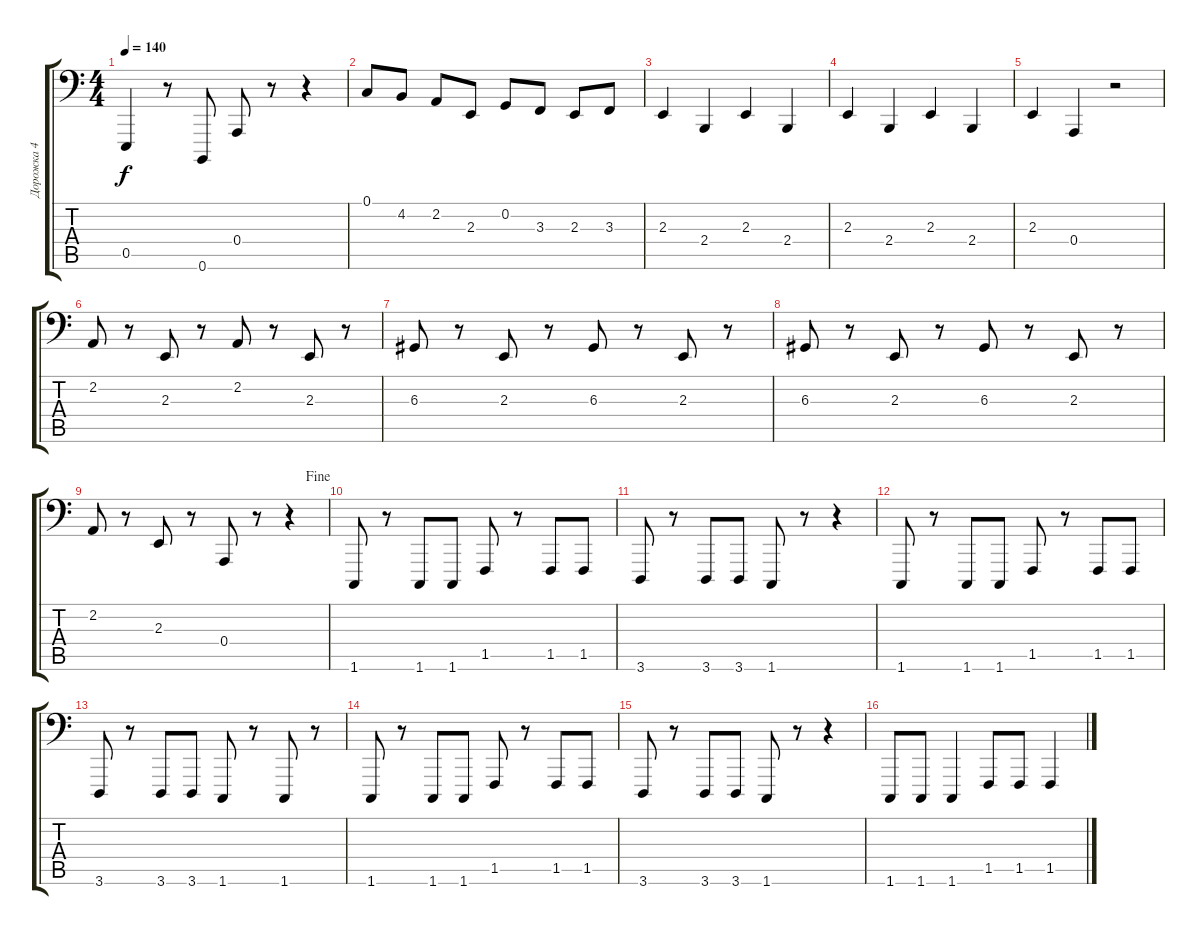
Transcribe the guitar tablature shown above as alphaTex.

\track ("Дорожка 4" "Дорожка 4") {instrument acousticgrandpiano}
\staff {score tabs}
\tuning (C3 G2 D2 A1 E1 B0) {hide}
\ts (4 4)
\tempo 140
\clef f4
\ks c
0.5.4{dy f} r.8 0.6.8 0.4.8 r.8 r.4 |
0.1.8 4.2.8 2.2.8 2.3.8 0.2.8 3.3.8 2.3.8 3.3.8 |
2.3.4 2.4.4 2.3.4 2.4.4 |
2.3.4 2.4.4 2.3.4 2.4.4 |
2.3.4 0.4.4 r.2 |
2.2.8 r.8 2.3.8 r.8 2.2.8 r.8 2.3.8 r.8 |
6.3.8 r.8 2.3.8 r.8 6.3.8 r.8 2.3.8 r.8 |
6.3.8 r.8 2.3.8 r.8 6.3.8 r.8 2.3.8 r.8 |
\jump fine
2.2.8 r.8 2.3.8 r.8 0.4.8 r.8 r.4 |
1.6.8 r.8 1.6.8 1.6.8 1.5.8 r.8 1.5.8 1.5.8 |
3.6.8 r.8 3.6.8 3.6.8 1.6.8 r.8 r.4 |
1.6.8 r.8 1.6.8 1.6.8 1.5.8 r.8 1.5.8 1.5.8 |
3.6.8 r.8 3.6.8 3.6.8 1.6.8 r.8 1.6.8 r.8 |
1.6.8 r.8 1.6.8 1.6.8 1.5.8 r.8 1.5.8 1.5.8 |
3.6.8 r.8 3.6.8 3.6.8 1.6.8 r.8 r.4 |
1.6.8 1.6.8 1.6.4 1.5.8 1.5.8 1.5.4
